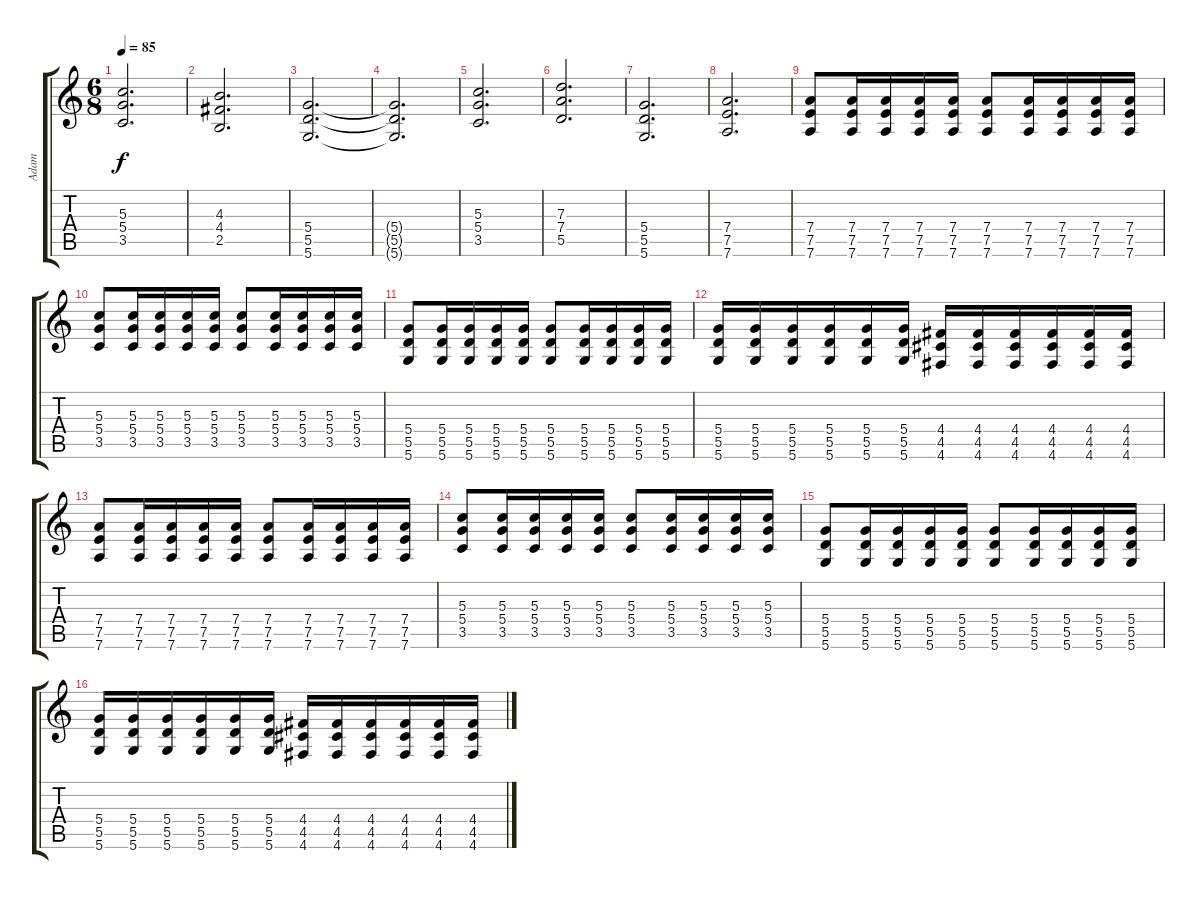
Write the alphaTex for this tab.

\track ("Adam" "Adam") {instrument electricguitarjazz}
\staff {score tabs}
\tuning (E4 B3 G3 D3 A2 D2) {hide}
\ts (6 8)
\tempo 85
\clef g2
\ks c
(5.3 5.4 3.5).2{d dy f} |
(4.3 4.4 2.5).2{d} |
(5.4 5.5 5.6).2{d} |
(5.4{t} 5.5{t} 5.6{t}).2{d} |
(5.3 5.4 3.5).2{d} |
(7.3 7.4 5.5).2{d} |
(5.4 5.5 5.6).2{d} |
(7.4 7.5 7.6).2{d} |
(7.4 7.5 7.6).8 (7.4 7.5 7.6).16 (7.4 7.5 7.6).16 (7.4 7.5 7.6).16 (7.4 7.5 7.6).16 (7.4 7.5 7.6).8 (7.4 7.5 7.6).16 (7.4 7.5 7.6).16 (7.4 7.5 7.6).16 (7.4 7.5 7.6).16 |
(5.3 5.4 3.5).8 (5.3 5.4 3.5).16 (5.3 5.4 3.5).16 (5.3 5.4 3.5).16 (5.3 5.4 3.5).16 (5.3 5.4 3.5).8 (5.3 5.4 3.5).16 (5.3 5.4 3.5).16 (5.3 5.4 3.5).16 (5.3 5.4 3.5).16 |
(5.4 5.5 5.6).8 (5.4 5.5 5.6).16 (5.4 5.5 5.6).16 (5.4 5.5 5.6).16 (5.4 5.5 5.6).16 (5.4 5.5 5.6).8 (5.4 5.5 5.6).16 (5.4 5.5 5.6).16 (5.4 5.5 5.6).16 (5.4 5.5 5.6).16 |
(5.4 5.5 5.6).16 (5.4 5.5 5.6).16 (5.4 5.5 5.6).16 (5.4 5.5 5.6).16 (5.4 5.5 5.6).16 (5.4 5.5 5.6).16 (4.4 4.5 4.6).16 (4.4 4.5 4.6).16 (4.4 4.5 4.6).16 (4.4 4.5 4.6).16 (4.4 4.5 4.6).16 (4.4 4.5 4.6).16 |
(7.4 7.5 7.6).8 (7.4 7.5 7.6).16 (7.4 7.5 7.6).16 (7.4 7.5 7.6).16 (7.4 7.5 7.6).16 (7.4 7.5 7.6).8 (7.4 7.5 7.6).16 (7.4 7.5 7.6).16 (7.4 7.5 7.6).16 (7.4 7.5 7.6).16 |
(5.3 5.4 3.5).8 (5.3 5.4 3.5).16 (5.3 5.4 3.5).16 (5.3 5.4 3.5).16 (5.3 5.4 3.5).16 (5.3 5.4 3.5).8 (5.3 5.4 3.5).16 (5.3 5.4 3.5).16 (5.3 5.4 3.5).16 (5.3 5.4 3.5).16 |
(5.4 5.5 5.6).8 (5.4 5.5 5.6).16 (5.4 5.5 5.6).16 (5.4 5.5 5.6).16 (5.4 5.5 5.6).16 (5.4 5.5 5.6).8 (5.4 5.5 5.6).16 (5.4 5.5 5.6).16 (5.4 5.5 5.6).16 (5.4 5.5 5.6).16 |
(5.4 5.5 5.6).16 (5.4 5.5 5.6).16 (5.4 5.5 5.6).16 (5.4 5.5 5.6).16 (5.4 5.5 5.6).16 (5.4 5.5 5.6).16 (4.4 4.5 4.6).16 (4.4 4.5 4.6).16 (4.4 4.5 4.6).16 (4.4 4.5 4.6).16 (4.4 4.5 4.6).16 (4.4 4.5 4.6).16
